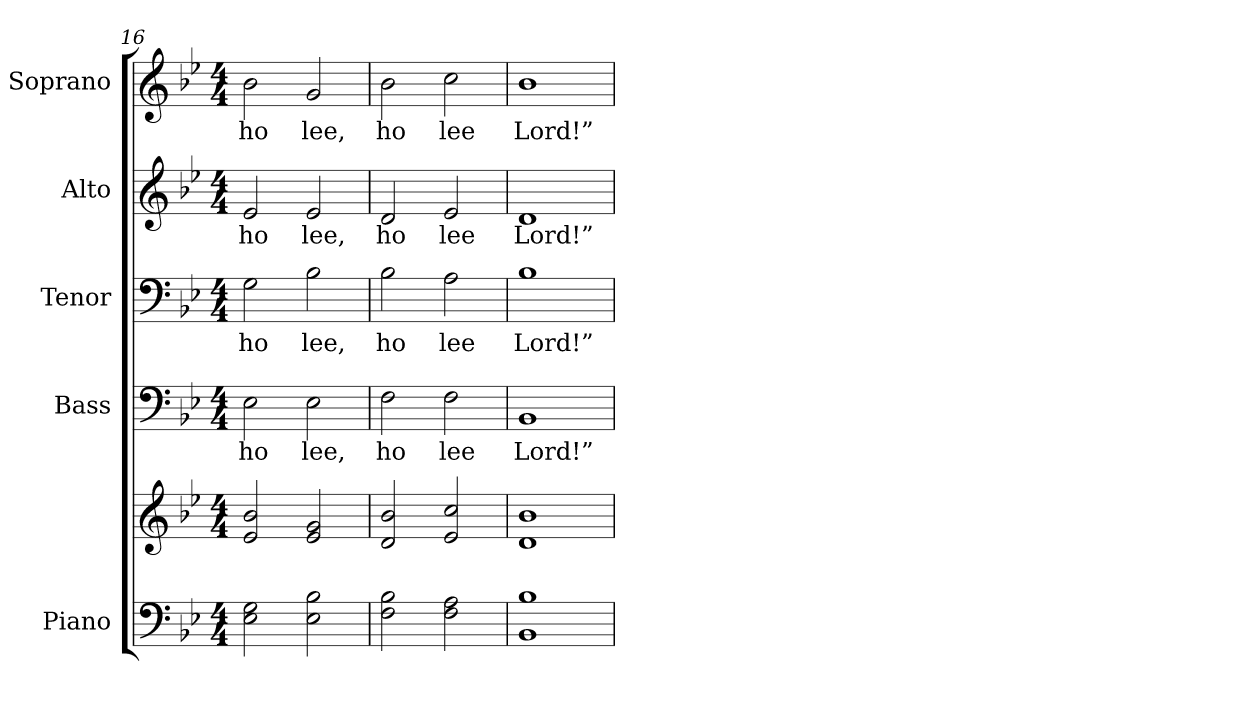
**kern	**kern	**kern	**text	**kern	**text	**kern	**text	**kern	**text
*part5	*part5	*part4	*part4	*part3	*part3	*part2	*part2	*part1	*part1
*staff6	*staff5	*staff4	*staff4	*staff3	*staff3	*staff2	*staff2	*staff1	*staff1
*I"Piano	*	*I"Bass	*	*I"Tenor	*	*I"Alto	*	*I"Soprano	*
*I'Pno.	*	*I'B.	*	*I'T.	*	*I'A.	*	*I'S.	*
*clefF4	*clefG2	*clefF4	*	*clefF4	*	*clefG2	*	*clefG2	*
*k[b-e-]	*k[b-e-]	*k[b-e-]	*	*k[b-e-]	*	*k[b-e-]	*	*k[b-e-]	*
*B-:	*B-:	*B-:	*	*B-:	*	*B-:	*	*B-:	*
*M4/4	*M4/4	*M4/4	*	*M4/4	*	*M4/4	*	*M4/4	*
=16	=16	=16	=16	=16	=16	=16	=16	=16	=16
!	!	!	!LO:LY:b:color=#000000	!	!	!	!	!	!
!	!	!	!	!	!LO:LY:b:color=#000000	!	!	!	!
!	!	!	!	!	!	!	!LO:LY:b:color=#000000	!	!
!	!	!	!	!	!	!	!	!	!LO:LY:b:color=#000000
2E-i\ 2Gi	2e-i/ 2b-i	2E-i\	ho	2Gi\	ho	2e-i/	ho	2b-i\	ho
!	!	!	!LO:LY:b:color=#000000	!	!	!	!	!	!
!	!	!	!	!	!LO:LY:b:color=#000000	!	!	!	!
!	!	!	!	!	!	!	!LO:LY:b:color=#000000	!	!
!	!	!	!	!	!	!	!	!	!LO:LY:b:color=#000000
2E-i\ 2B-i	2e-i/ 2gi	2E-i\	lee,	2B-i\	lee,	2e-i/	lee,	2gi/	lee,
=17	=17	=17	=17	=17	=17	=17	=17	=17	=17
!	!	!	!LO:LY:b:color=#000000	!	!	!	!	!	!
!	!	!	!	!	!LO:LY:b:color=#000000	!	!	!	!
!	!	!	!	!	!	!	!LO:LY:b:color=#000000	!	!
!	!	!	!	!	!	!	!	!	!LO:LY:b:color=#000000
2Fi\ 2B-i	2di/ 2b-i	2Fi\	ho	2B-i\	ho	2di/	ho	2b-i\	ho
!	!	!	!LO:LY:b:color=#000000	!	!	!	!	!	!
!	!	!	!	!	!LO:LY:b:color=#000000	!	!	!	!
!	!	!	!	!	!	!	!LO:LY:b:color=#000000	!	!
!	!	!	!	!	!	!	!	!	!LO:LY:b:color=#000000
2Fi\ 2Ai	2e-i/ 2cci	2Fi\	lee	2Ai\	lee	2e-i/	lee	2cci\	lee
=18	=18	=18	=18	=18	=18	=18	=18	=18	=18
!	!	!	!LO:LY:b:color=#000000	!	!	!	!	!	!
!	!	!	!	!	!LO:LY:b:color=#000000	!	!	!	!
!	!	!	!	!	!	!	!LO:LY:b:color=#000000	!	!
!	!	!	!	!	!	!	!	!	!LO:LY:b:color=#000000
1BB-i 1B-i	1di 1b-i	1BB-i	Lord!”	1B-i	Lord!”	1di	Lord!”	1b-i	Lord!”
=	=	=	=	=	=	=	=	=	=
*-	*-	*-	*-	*-	*-	*-	*-	*-	*-
